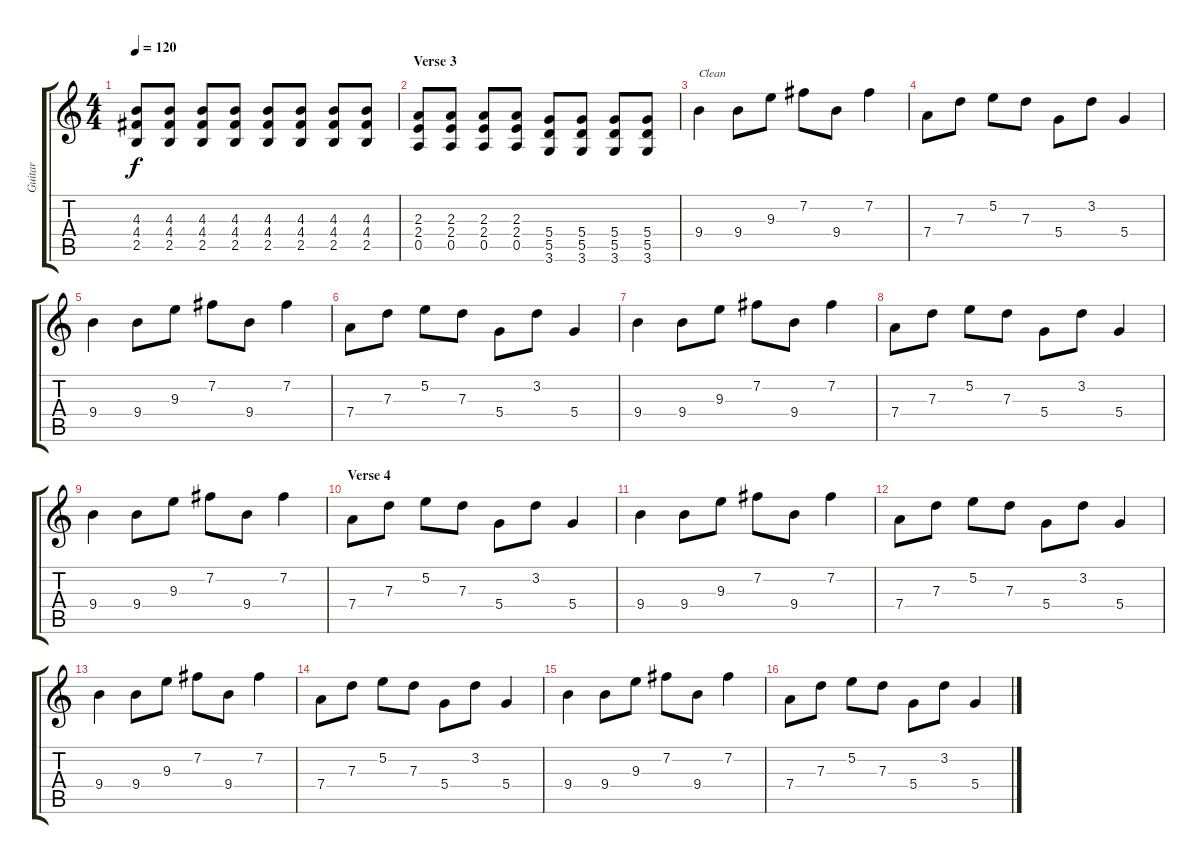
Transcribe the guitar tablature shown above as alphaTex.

\track ("Guitar" "Guitar") {instrument acousticguitarsteel}
\staff {score tabs}
\tuning (E4 B3 G3 D3 A2 E2) {hide}
\ts (4 4)
\tempo 120
\clef g2
\ks c
(4.3 4.4 2.5).8{dy f} (4.3 4.4 2.5).8 (4.3 4.4 2.5).8 (4.3 4.4 2.5).8 (4.3 4.4 2.5).8 (4.3 4.4 2.5).8 (4.3 4.4 2.5).8 (4.3 4.4 2.5).8 |
\section ("" "Verse 3")
(2.3 2.4 0.5).8 (2.3 2.4 0.5).8 (2.3 2.4 0.5).8 (2.3 2.4 0.5).8 (5.4 5.5 3.6).8 (5.4 5.5 3.6).8 (5.4 5.5 3.6).8 (5.4 5.5 3.6).8 |
9.4.4{txt "Clean" instrument acousticguitarsteel} 9.4.8 9.3.8 7.2.8 9.4.8 7.2.4 |
7.4.8 7.3.8 5.2.8 7.3.8 5.4.8 3.2.8 5.4.4 |
9.4.4 9.4.8 9.3.8 7.2.8 9.4.8 7.2.4 |
7.4.8 7.3.8 5.2.8 7.3.8 5.4.8 3.2.8 5.4.4 |
9.4.4 9.4.8 9.3.8 7.2.8 9.4.8 7.2.4 |
7.4.8 7.3.8 5.2.8 7.3.8 5.4.8 3.2.8 5.4.4 |
9.4.4 9.4.8 9.3.8 7.2.8 9.4.8 7.2.4 |
\section ("" "Verse 4")
7.4.8 7.3.8 5.2.8 7.3.8 5.4.8 3.2.8 5.4.4 |
9.4.4 9.4.8 9.3.8 7.2.8 9.4.8 7.2.4 |
7.4.8 7.3.8 5.2.8 7.3.8 5.4.8 3.2.8 5.4.4 |
9.4.4 9.4.8 9.3.8 7.2.8 9.4.8 7.2.4 |
7.4.8 7.3.8 5.2.8 7.3.8 5.4.8 3.2.8 5.4.4 |
9.4.4 9.4.8 9.3.8 7.2.8 9.4.8 7.2.4 |
7.4.8 7.3.8 5.2.8 7.3.8 5.4.8 3.2.8 5.4.4
